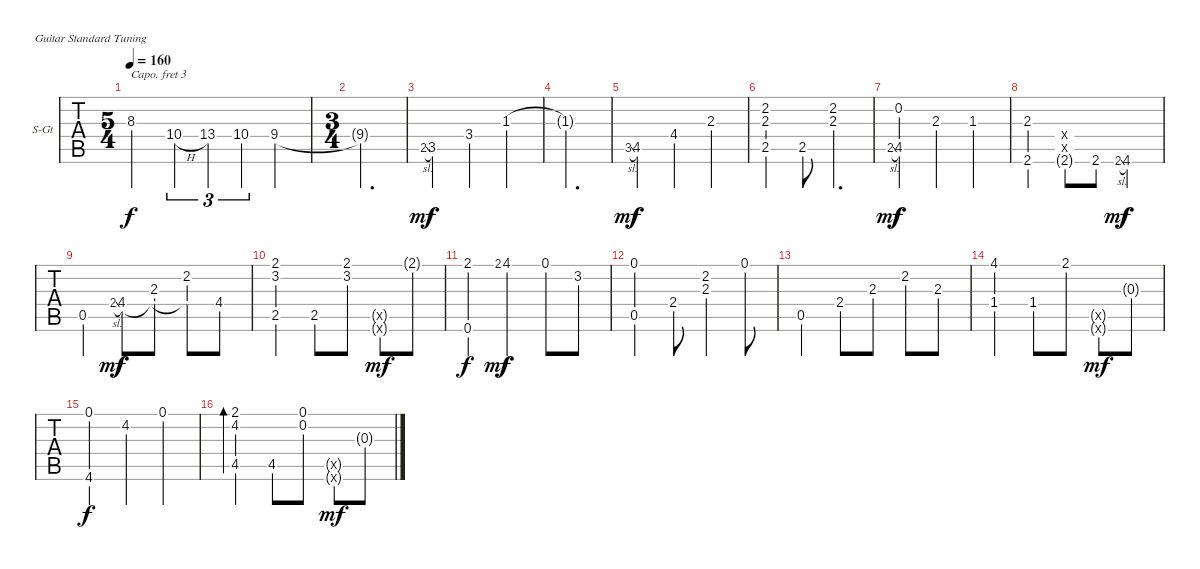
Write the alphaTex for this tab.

\bracketExtendMode groupsimilarinstruments
\firstSystemTrackNameOrientation horizontal
\otherSystemsTrackNameOrientation horizontal
\track ("Track 1" "S-Gt") {instrument acousticguitarsteel}
\staff {tabs}
\capo 3
\tuning (E4 B3 G3 D3 A2 E2)
\ts (5 4)
\tempo 160
\clef g2
\ks c
8.3{t}.2{dy f} 10.4{h}.4{tu (3 2)} 13.4.4{tu (3 2)} 10.4.4{tu (3 2)} 9.4.4 |
\ts (3 4)
9.4{t}.2{d} |
2.5{sl}.8{gr onbeat dy mf} 3.5.4{dy f} 3.4.4 1.3.4 |
1.3{t}.2{d} |
3.5{sl}.8{gr onbeat dy mf} 4.5.4{dy f} 4.4.4 2.3.4 |
(2.2 2.3 2.5).4 2.5.8 (2.2 2.3).4{d} |
2.5{sl}.8{gr onbeat dy mf} (0.2 4.5).4{dy f} 2.3.4 1.3.4 |
(2.3 2.6).4 (0.4{x} 0.5{x} 2.6{g}).8 2.6.8 2.6{sl}.8{gr onbeat dy mf} 4.6.4{dy f} |
0.5.4 2.4{sl}.8{gr onbeat dy mf} 4.4.8{dy f} (2.3 4.4{t}).8 (2.2 4.4{t}).8 4.4.8 |
(2.1 3.2 2.5).4 2.5.8 (2.1 3.2).8 (0.5{g x} 0.6{g x}).8{dy mf} 2.1{g}.8 |
(2.1 0.6).4{dy f} 2.1.8{gr onbeat dy mf} 4.1.4{dy f} 0.1.8 3.2.8 |
(0.1 0.5).4 2.4.8 (2.2 2.3).4 0.1.8 |
0.5.4 2.4.8 2.3.8 2.2.8 2.3.8 |
(4.1 1.4).4 1.4.8 2.1.8 (0.5{g x} 0.6{g x}).8{dy mf} 0.3{g}.8 |
(0.1 4.6).4{dy f} 4.2.4 0.1.4 |
(2.1 4.2 4.5).4{bd 240} 4.5.8 (0.1 0.2).8 (0.5{g x} 0.6{g x}).8{dy mf} 0.3{g}.8
